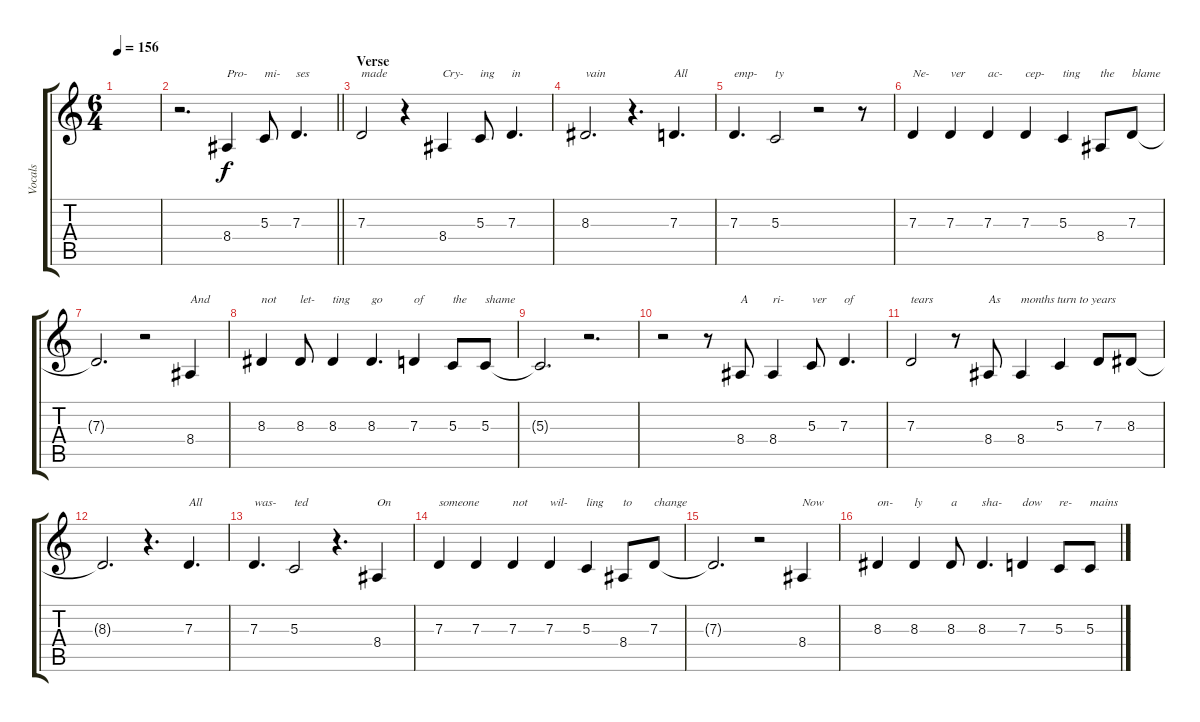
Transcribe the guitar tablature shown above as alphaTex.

\track ("Vocals" "Vocals") {instrument bassoon}
\staff {score tabs}
\tuning (E4 B3 G3 D3 A2 E2) {hide}
\ts (6 4)
\tempo 156
\clef g2
\ks c
|
\barLineRight lightlight
r.2{d} 8.4.4{txt "Pro-"} 5.3.8{txt "mi-"} 7.3.4{d txt "ses"} |
\section ("" "Verse")
7.3.2{txt "made"} r.4 8.4.4{txt "Cry-"} 5.3.8{txt "ing"} 7.3.4{d txt "in"} |
8.3.2{d txt "vain"} r.4{d} 7.3.4{d txt "All"} |
7.3.4{d txt "emp-"} 5.3.2{txt "ty"} r.2 r.8 |
7.3.4{txt "Ne-"} 7.3.4{txt "ver"} 7.3.4{txt "ac-"} 7.3.4{txt "cep-"} 5.3.4{txt "ting"} 8.4.8{txt "the"} 7.3.8{txt "blame"} |
7.3{t}.2{d} r.2 8.4.4{txt "And"} |
8.3.4{txt "not"} 8.3.8{txt "let-"} 8.3.4{txt "ting"} 8.3.4{d txt "go"} 7.3.4{txt "of"} 5.3.8{txt "the"} 5.3.8{txt "shame"} |
5.3{t}.2{d} r.2{d} |
r.2 r.8 8.4.8{txt "A"} 8.4.4{txt "ri-"} 5.3.8{txt "ver"} 7.3.4{d txt "of"} |
7.3.2{txt "tears"} r.8 8.4.8{txt "As"} 8.4.4{txt "months turn to years"} 5.3.4 7.3.8 8.3.8 |
8.3{t}.2{d} r.4{d} 7.3.4{d txt "All"} |
7.3.4{d txt "was-"} 5.3.2{txt "ted"} r.4{d} 8.4.4{txt "On"} |
7.3.4{txt "someone"} 7.3.4 7.3.4{txt "not"} 7.3.4{txt "wil-"} 5.3.4{txt "ling"} 8.4.8{txt "to"} 7.3.8{txt "change"} |
7.3{t}.2{d} r.2 8.4.4{txt "Now"} |
8.3.4{txt "on-"} 8.3.4{txt "ly"} 8.3.8{txt "a"} 8.3.4{d txt "sha-"} 7.3.4{txt "dow"} 5.3.8{txt "re-"} 5.3.8{txt "mains"}
